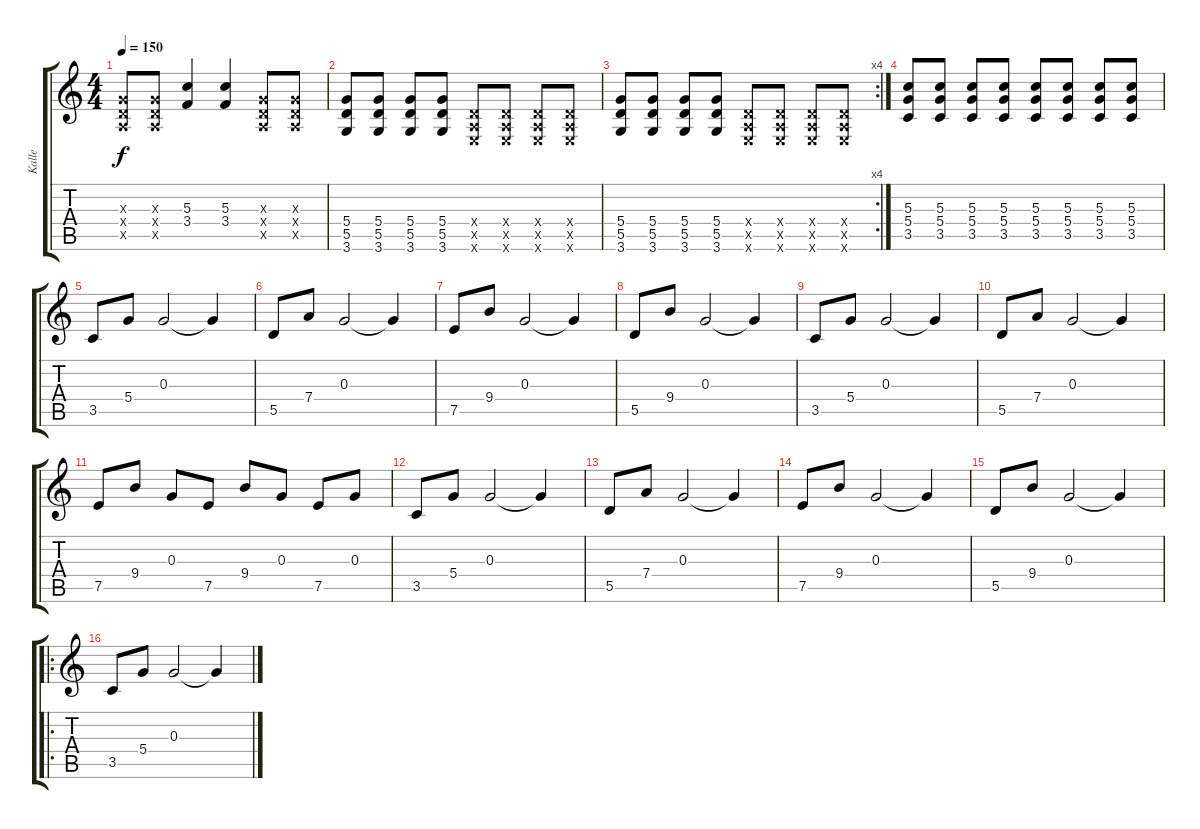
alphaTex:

\track ("Kalle" "Kalle") {instrument distortionguitar}
\staff {score tabs}
\tuning (E4 B3 G3 D3 A2 E2) {hide}
\ts (4 4)
\tempo 150
\clef g2
\ks c
(0.3{x} 0.4{x} 0.5{x}).8{dy f} (0.3{x} 0.4{x} 0.5{x}).8 (5.3 3.4).4 (5.3 3.4).4 (0.3{x} 0.4{x} 0.5{x}).8 (0.3{x} 0.4{x} 0.5{x}).8 |
(5.4 5.5 3.6).8 (5.4 5.5 3.6).8 (5.4 5.5 3.6).8 (5.4 5.5 3.6).8 (0.4{x} 0.5{x} 0.6{x}).8 (0.4{x} 0.5{x} 0.6{x}).8 (0.4{x} 0.5{x} 0.6{x}).8 (0.4{x} 0.5{x} 0.6{x}).8 |
\rc 4
(5.4 5.5 3.6).8 (5.4 5.5 3.6).8 (5.4 5.5 3.6).8 (5.4 5.5 3.6).8 (0.4{x} 0.5{x} 0.6{x}).8 (0.4{x} 0.5{x} 0.6{x}).8 (0.4{x} 0.5{x} 0.6{x}).8 (0.4{x} 0.5{x} 0.6{x}).8 |
(5.3 5.4 3.5).8 (5.3 5.4 3.5).8 (5.3 5.4 3.5).8 (5.3 5.4 3.5).8 (5.3 5.4 3.5).8 (5.3 5.4 3.5).8 (5.3 5.4 3.5).8 (5.3 5.4 3.5).8 |
3.5.8 5.4.8 0.3.2 0.3{t}.4 |
5.5.8 7.4.8 0.3.2 0.3{t}.4 |
7.5.8 9.4.8 0.3.2 0.3{t}.4 |
5.5.8 9.4.8 0.3.2 0.3{t}.4 |
3.5.8 5.4.8 0.3.2 0.3{t}.4 |
5.5.8 7.4.8 0.3.2 0.3{t}.4 |
7.5.8 9.4.8 0.3.8 7.5.8 9.4.8 0.3.8 7.5.8 0.3.8 |
3.5.8 5.4.8 0.3.2 0.3{t}.4 |
5.5.8 7.4.8 0.3.2 0.3{t}.4 |
7.5.8 9.4.8 0.3.2 0.3{t}.4 |
5.5.8 9.4.8 0.3.2 0.3{t}.4 |
\ro
3.5.8 5.4.8 0.3.2 0.3{t}.4
